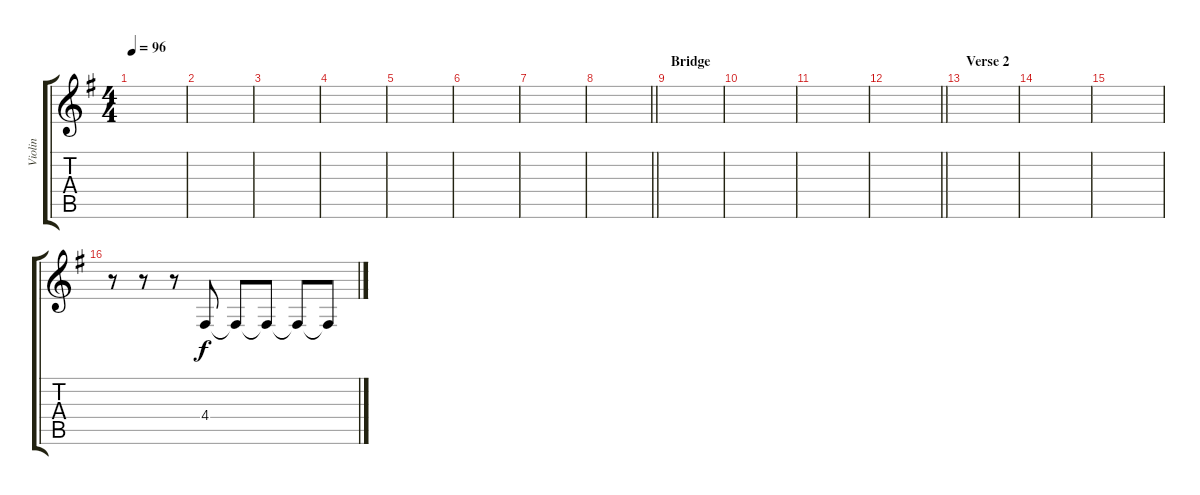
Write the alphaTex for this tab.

\track ("Violin" "Violin") {instrument violin}
\staff {score tabs}
\tuning (E4 B3 G3 D3 A2 E2) {hide}
\ts (4 4)
\tempo 96
\clef g2
\ks g
|
|
|
|
|
|
|
\barLineRight lightlight
|
\section ("" "Bridge")
|
|
|
\barLineRight lightlight
|
\section ("" "Verse 2")
|
|
|
r.8 r.8 r.8 4.4.8 4.4{t}.8 4.4{t}.8 4.4{t}.8 4.4{t}.8
